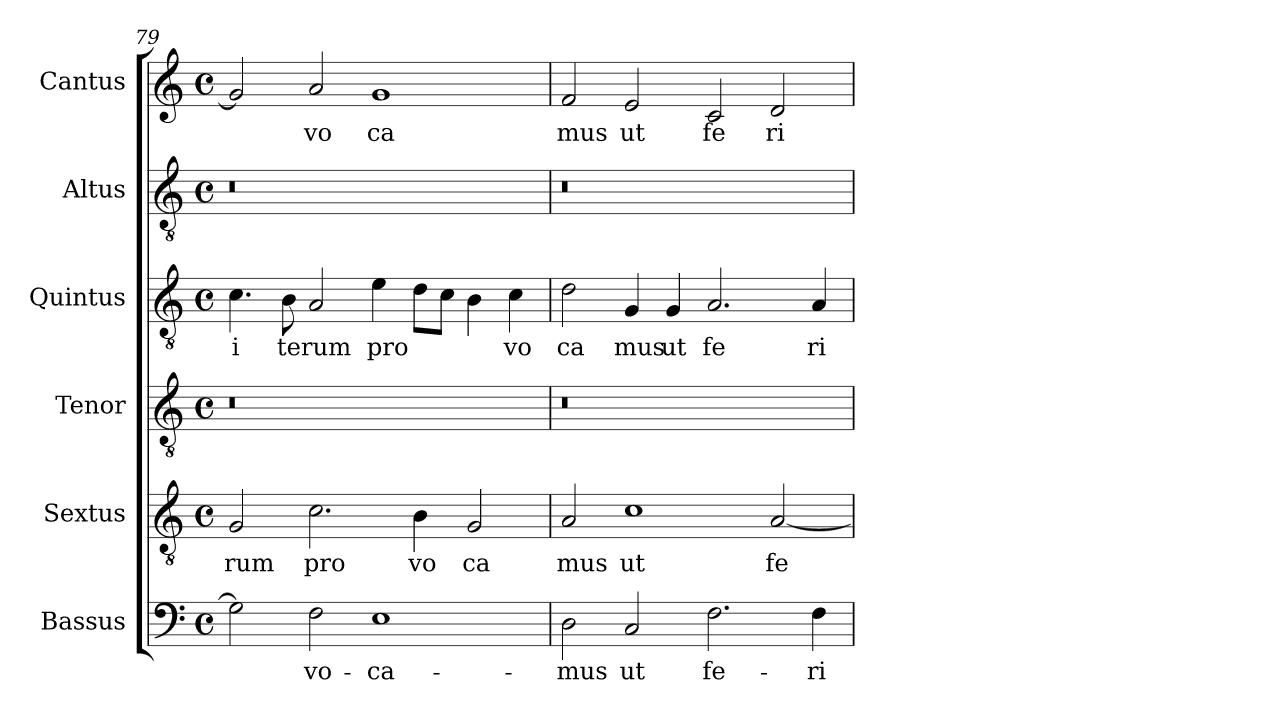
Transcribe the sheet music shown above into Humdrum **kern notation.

**kern	**text	**kern	**text	**kern	**kern	**text	**kern	**kern	**text
*part6	*part6	*part5	*part5	*part4	*part3	*part3	*part2	*part1	*part1
*staff6	*staff6	*staff5	*staff5	*staff4	*staff3	*staff3	*staff2	*staff1	*staff1
*I"Bassus	*	*I"Sextus	*	*I"Tenor	*I"Quintus	*	*I"Altus	*I"Cantus	*
*clefF4	*	*clefGv2	*	*clefGv2	*clefGv2	*	*clefGv2	*clefG2	*
*M4/4	*	*M4/4	*	*M4/4	*M4/4	*	*M4/4	*M4/4	*
*met(c)	*	*met(c)	*	*met(c)	*met(c)	*	*met(c)	*met(c)	*
=79	=79	=79	=79	=79	=79	=79	=79	=79	=79
!	!	!	!LO:LY:b:cj	!	!	!LO:LY:b:cj	!	!	!
2G\]	.	2G/	rum	0r	4.c\	i	0r	2g/]	.
!	!	!	!	!	!	!LO:LY:b	!	!	!
.	.	.	.	.	8B\	terum	.	.	.
!	!LO:LY:b:cj	!	!LO:LY:b:cj	!	!	!	!	!	!LO:LY:b:cj
2F\	-vo-	2.c\	pro	.	2A/	.	.	2a/	vo
!	!LO:LY:b:cj	!	!	!	!	!LO:LY:b	!	!	!LO:LY:b:cj
1E	-ca-	.	.	.	4e\	pro	.	1g	ca
!	!	!	!LO:LY:b:cj	!	!	!	!	!	!
.	.	4B\	vo	.	8d\L	.	.	.	.
.	.	.	.	.	8c\J	.	.	.	.
!	!	!	!LO:LY:b:cj	!	!	!	!	!	!
.	.	2G/	ca	.	4B\	.	.	.	.
!	!	!	!	!	!	!LO:LY:b:cj	!	!	!
.	.	.	.	.	4c\	vo	.	.	.
=80	=80	=80	=80	=80	=80	=80	=80	=80	=80
!	!LO:LY:b:cj	!	!LO:LY:b:cj	!	!	!LO:LY:b:cj	!	!	!LO:LY:b:cj
2D\	-mus	2A/	mus	0r	2d\	ca	0r	2f/	mus
!	!LO:LY:b:cj	!	!LO:LY:b:cj	!	!	!LO:LY:b:cj	!	!	!LO:LY:b:cj
2C/	ut	1c	ut	.	4G/	mus	.	2e/	ut
!	!	!	!	!	!	!LO:LY:b:cj	!	!	!
.	.	.	.	.	4G/	ut	.	.	.
!	!LO:LY:b:cj	!	!	!	!	!LO:LY:b:cj	!	!	!LO:LY:b:cj
2.F\	fe-	.	.	.	2.A/	fe	.	2c/	fe
!	!	!	!LO:LY:b:cj	!	!	!	!	!	!LO:LY:b:cj
.	.	[>2A/	fe	.	.	.	.	2d/	ri
!	!LO:LY:b:cj	!	!	!	!	!LO:LY:b:cj	!	!	!
4F\	-ri-	.	.	.	4A/	ri	.	.	.
=	=	=	=	=	=	=	=	=	=
*-	*-	*-	*-	*-	*-	*-	*-	*-	*-
